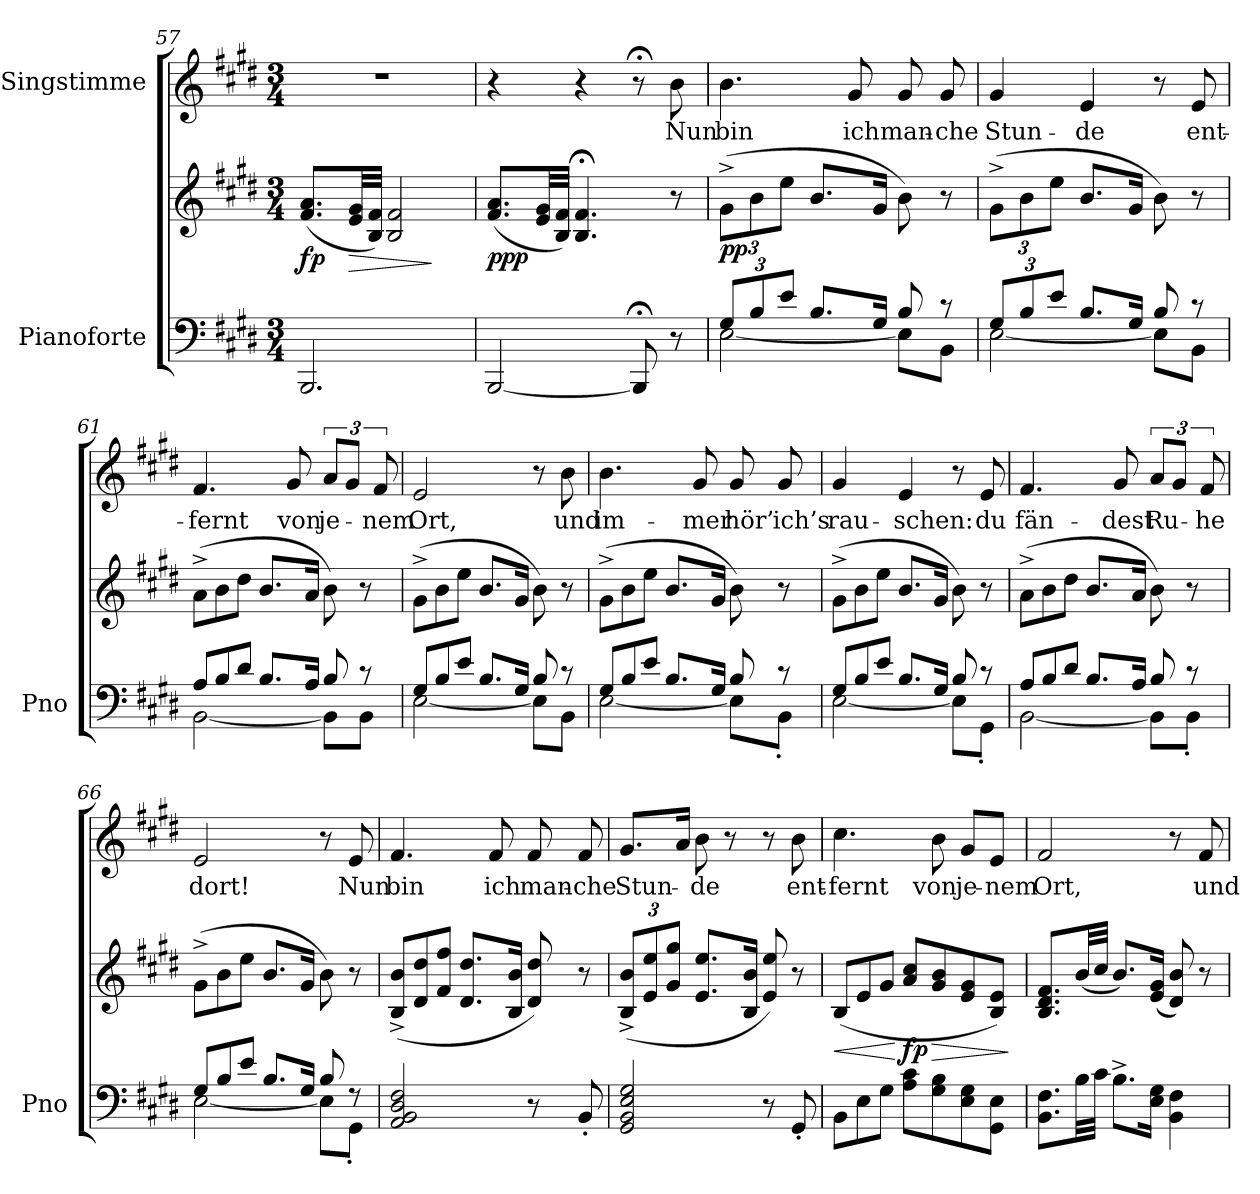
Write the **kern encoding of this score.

**kern	**kern	**dynam	**kern	**text
*part2	*part2	*part2	*part1	*part1
*staff3	*staff2	*staff2/3	*staff1	*staff1
*I"Pianoforte	*	*	*I"Singstimme	*
*I'Pno	*	*	*	*
*clefF4	*clefG2	*	*clefG2	*
*k[f#c#g#d#]	*k[f#c#g#d#]	*	*k[f#c#g#d#]	*
*M3/4	*M3/4	*	*M3/4	*
=57	=57	=57	=57	=57
!	!	!LO:DY:b	!	!
2.BBB/	(8.f#/ 8.a/L	fp	2.r	.
!	!	!LO:HP:b	!	!
.	32e/ 32g#/LL	>	.	.
.	32B/ 32f#/JJJ)	.	.	.
.	2B/ 2f#/	.	.	.
.	.	]	.	.
!!LO:LB:g=z
=58	=58	=58	=58	=58
!	!	!LO:DY:b	!	!
[2BBB/	(8.f#/ 8.a/L	ppp	4r	.
.	32e/ 32g#/LL	.	.	.
.	32B/ 32f#/JJJ)	.	.	.
.	4.B/;< 4.f#/;<	.	4r	.
8BBB;</]	.	.	8r;<	.
!	!	!	!	!LO:LY:b
8r	8r	.	8b\	Nun
=59	=59	=59	=59	=59
*Xbrackettup	*Xbrackettup	*	*	*
*^	*	*	*	*
!	!	!	!LO:DY:b	!	!LO:LY:b
12G#/L	[2E\	(12g#^\L	pp	4.b\	bin
12B/	.	12b\	.	.	.
12e/J	.	12ee\J	.	.	.
8.B/L	.	8.b/L	.	.	.
!	!	!	!	!	!LO:LY:b
.	.	.	.	8g#/	ich
16G#/Jk	.	16g#/Jk	.	.	.
!	!	!	!	!	!LO:LY:b
8B/	8E\L]	8b\)	.	8g#/	man-
!	!	!	!	!	!LO:LY:b
8r	8BB\J	8r	.	8g#/	-che
=60	=60	=60	=60	=60	=60
!	!	!	!	!	!LO:LY:b
12G#/L	[2E\	(12g#^\L	.	4g#/	Stun-
12B/	.	12b\	.	.	.
12e/J	.	12ee\J	.	.	.
!	!	!	!	!	!LO:LY:b
8.B/L	.	8.b/L	.	4e/	-de
16G#/Jk	.	16g#/Jk	.	.	.
8B/	8E\L]	8b\)	.	8r	.
!	!	!	!	!	!LO:LY:b
8r	8BB\J	8r	.	8e/	ent-
=61	=61	=61	=61	=61	=61
*Xtuplet	*	*Xtuplet	*	*	*
!	!	!	!	!	!LO:LY:b
12A/L	[2BB\	(12a^<\L	.	4.f#/	-fernt
12B/	.	12b\	.	.	.
12d#/J	.	12dd#\J	.	.	.
8.B/L	.	8.b/L	.	.	.
!	!	!	!	!	!LO:LY:b
.	.	.	.	8g#/	von
16A/Jk	.	16a/Jk	.	.	.
!	!	!	!	!	!LO:LY:b
8B/	8BB\L]	8b\)	.	12a/L	je-
.	.	.	.	12g#/J	.
8r	8BB\J	8r	.	.	.
!	!	!	!	!	!LO:LY:b
.	.	.	.	12f#/	-nem
=62	=62	=62	=62	=62	=62
!	!	!	!	!	!LO:LY:b
12G#/L	[2E\	(12g#^<\L	.	2e/	Ort,
12B/	.	12b\	.	.	.
12e/J	.	12ee\J	.	.	.
8.B/L	.	8.b/L	.	.	.
16G#/Jk	.	16g#/Jk	.	.	.
8B/	8E\L]	8b\)	.	8r	.
!	!	!	!	!	!LO:LY:b
8r	8BB\J	8r	.	8b\	und
!!LO:LB:g=z
=63	=63	=63	=63	=63	=63
!	!	!	!	!	!LO:LY:b
12G#/L	[2E\	(12g#^<\L	.	4.b\	im-
12B/	.	12b\	.	.	.
12e/J	.	12ee\J	.	.	.
8.B/L	.	8.b/L	.	.	.
!	!	!	!	!	!LO:LY:b
.	.	.	.	8g#/	-mer
16G#/Jk	.	16g#/Jk	.	.	.
!	!	!	!	!	!LO:LY:b
8B/	8E\L]	8b\)	.	8g#/	hör’
!	!	!	!	!	!LO:LY:b
8r	8BB'\J	8r	.	8g#/	ich’s
=64	=64	=64	=64	=64	=64
!	!	!	!	!	!LO:LY:b
12G#/L	[2E\	(12g#^<\L	.	4g#/	rau-
12B/	.	12b\	.	.	.
12e/J	.	12ee\J	.	.	.
!	!	!	!	!	!LO:LY:b
8.B/L	.	8.b/L	.	4e/	-schen:
16G#/Jk	.	16g#/Jk	.	.	.
8B/	8E\L]	8b\)	.	8r	.
!	!	!	!	!	!LO:LY:b
8r	8GG#'\J	8r	.	8e/	du
=65	=65	=65	=65	=65	=65
!	!	!	!	!	!LO:LY:b
12A/L	[2BB\	(12a^<\L	.	4.f#/	fän-
12B/	.	12b\	.	.	.
12d#/J	.	12dd#\J	.	.	.
8.B/L	.	8.b/L	.	.	.
!	!	!	!	!	!LO:LY:b
.	.	.	.	8g#/	-dest
16A/Jk	.	16a/Jk	.	.	.
!	!	!	!	!	!LO:LY:b
8B/	8BB\L]	8b\)	.	12a/L	Ru-
.	.	.	.	12g#/J	.
8r	8BB'\J	8r	.	.	.
!	!	!	!	!	!LO:LY:b
.	.	.	.	12f#/	-he
=66	=66	=66	=66	=66	=66
!	!	!	!	!	!LO:LY:b
12G#/L	[2E\	(12g#^<\L	.	2e/	dort!
12B/	.	12b\	.	.	.
12e/J	.	12ee\J	.	.	.
8.B/L	.	8.b/L	.	.	.
16G#/Jk	.	16g#/Jk	.	.	.
8B/	8E\L]	8b\)	.	8r	.
!	!	!	!	!	!LO:LY:b
8r	8GG#'\J	8r	.	8e/	Nun
=67	=67	=67	=67	=67	=67
!	!	!	!	!	!LO:LY:b
*v	*v	*	*	*	*
2AA/ 2BB/ 2D#/ 2F#/	(12B/^ 12b/^L	.	4.f#/	bin
.	12d#/ 12dd#/	.	.	.
.	12f#/ 12ff#/J	.	.	.
.	8.d#/ 8.dd#/L	.	.	.
!	!	!	!	!LO:LY:b
.	.	.	8f#/	ich
.	16B/ 16b/Jk	.	.	.
!	!	!	!	!LO:LY:b
8r	8d#/ 8dd#/)	.	8f#/	man-
!	!	!	!	!LO:LY:b
8BB'/	8r	.	8f#/	-che
!!LO:LB:g=z
=68	=68	=68	=68	=68
*	*tuplet	*	*	*
!	!	!	!	!LO:LY:b
2GG#/ 2BB/ 2E/ 2G#/	(12B/^ 12b/^L	.	8.g#/L	Stun-
.	12e/ 12ee/	.	.	.
.	12g#/ 12gg#/J	.	.	.
.	.	.	16a/Jk	.
!	!	!	!	!LO:LY:b
.	8.e/ 8.ee/L	.	8b\	-de
.	.	.	8r	.
.	16B/ 16b/Jk	.	.	.
8r	8e/ 8ee/)	.	8r	.
!	!	!	!	!LO:LY:b
8GG#'/	8r	.	8b\	ent-
=69	=69	=69	=69	=69
*	*Xtuplet	*	*	*
!	!	!LO:HP:b	!	!LO:LY:b
12BB\L	(12B/L	<	4.cc#\	-fernt
12E\	12e/	.	.	.
12G#\J	12g#/J	.	.	.
!	!	!LO:DY:n=1:b	!	!
8A\ 8c#\L	8a/ 8cc#/L	[ fp	.	.
!	!	!LO:HP:b	!	!LO:LY:b
8G#\ 8B\	8g#/ 8b/	>	8b\	von
!	!	!	!	!LO:LY:b
8E\ 8G#\	8e/ 8g#/	.	8g#/L	je-
!	!	!	!	!LO:LY:b
8GG#\ 8E\J	8B/ 8e/J)	.	8e/J	-nem
.	.	]	.	.
=70	=70	=70	=70	=70
!	!	!	!	!LO:LY:b
8.BB\ 8.F#\L	8.B/ 8.d#/ 8.f#/L	.	2f#/	Ort,
32B\LL	(32b/LL	.	.	.
32c#\JJJ	32cc#/JJJ	.	.	.
8.B^\L	8.b/L)	.	.	.
16E\ 16G#\Jk	(16e/ 16g#/Jk	.	.	.
4BB\ 4F#\	8d#/ 8b/)	.	8r	.
!	!	!	!	!LO:LY:b
.	8r	.	8f#/	und
=	=	=	=	=
*-	*-	*-	*-	*-
